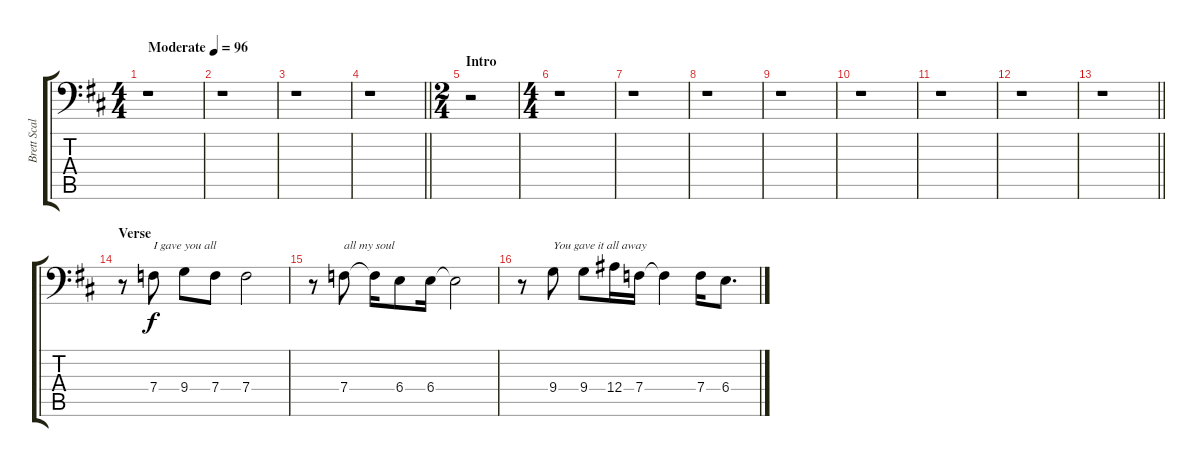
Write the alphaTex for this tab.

\track ("Brett Scallions (Vocals)" "Brett Scal") {instrument violin}
\staff {score tabs}
\tuning (C4 G3 Eb3 Bb2 F2 Bb1) {hide}
\ts (4 4)
\tempo (96 "Moderate")
\clef f4
\ks d
r.1{dy f instrument violin} |
r.1 |
r.1 |
\barLineRight lightlight
r.1 |
\ts (2 4)
\section ("" "Intro")
r.2 |
\ts (4 4)
r.1 |
r.1 |
r.1 |
r.1 |
r.1 |
r.1 |
r.1 |
\barLineRight lightlight
r.1 |
\section ("" "Verse")
r.8 7.4.8{txt "I gave you all" beam Down} 9.4.8{beam Down} 7.4.8{beam Down} 7.4.2{beam Down} |
r.8 7.4.8{txt "all my soul" beam Down} 7.4{t}.16{beam Down} 6.4.8{beam Down} 6.4.16{beam Down} 6.4{t}.2{beam Down} |
r.8 9.4.8{txt "You gave it all away"} 9.4.8 12.4.16 7.4.16 7.4{t}.4 7.4.16 6.4.8{d}
